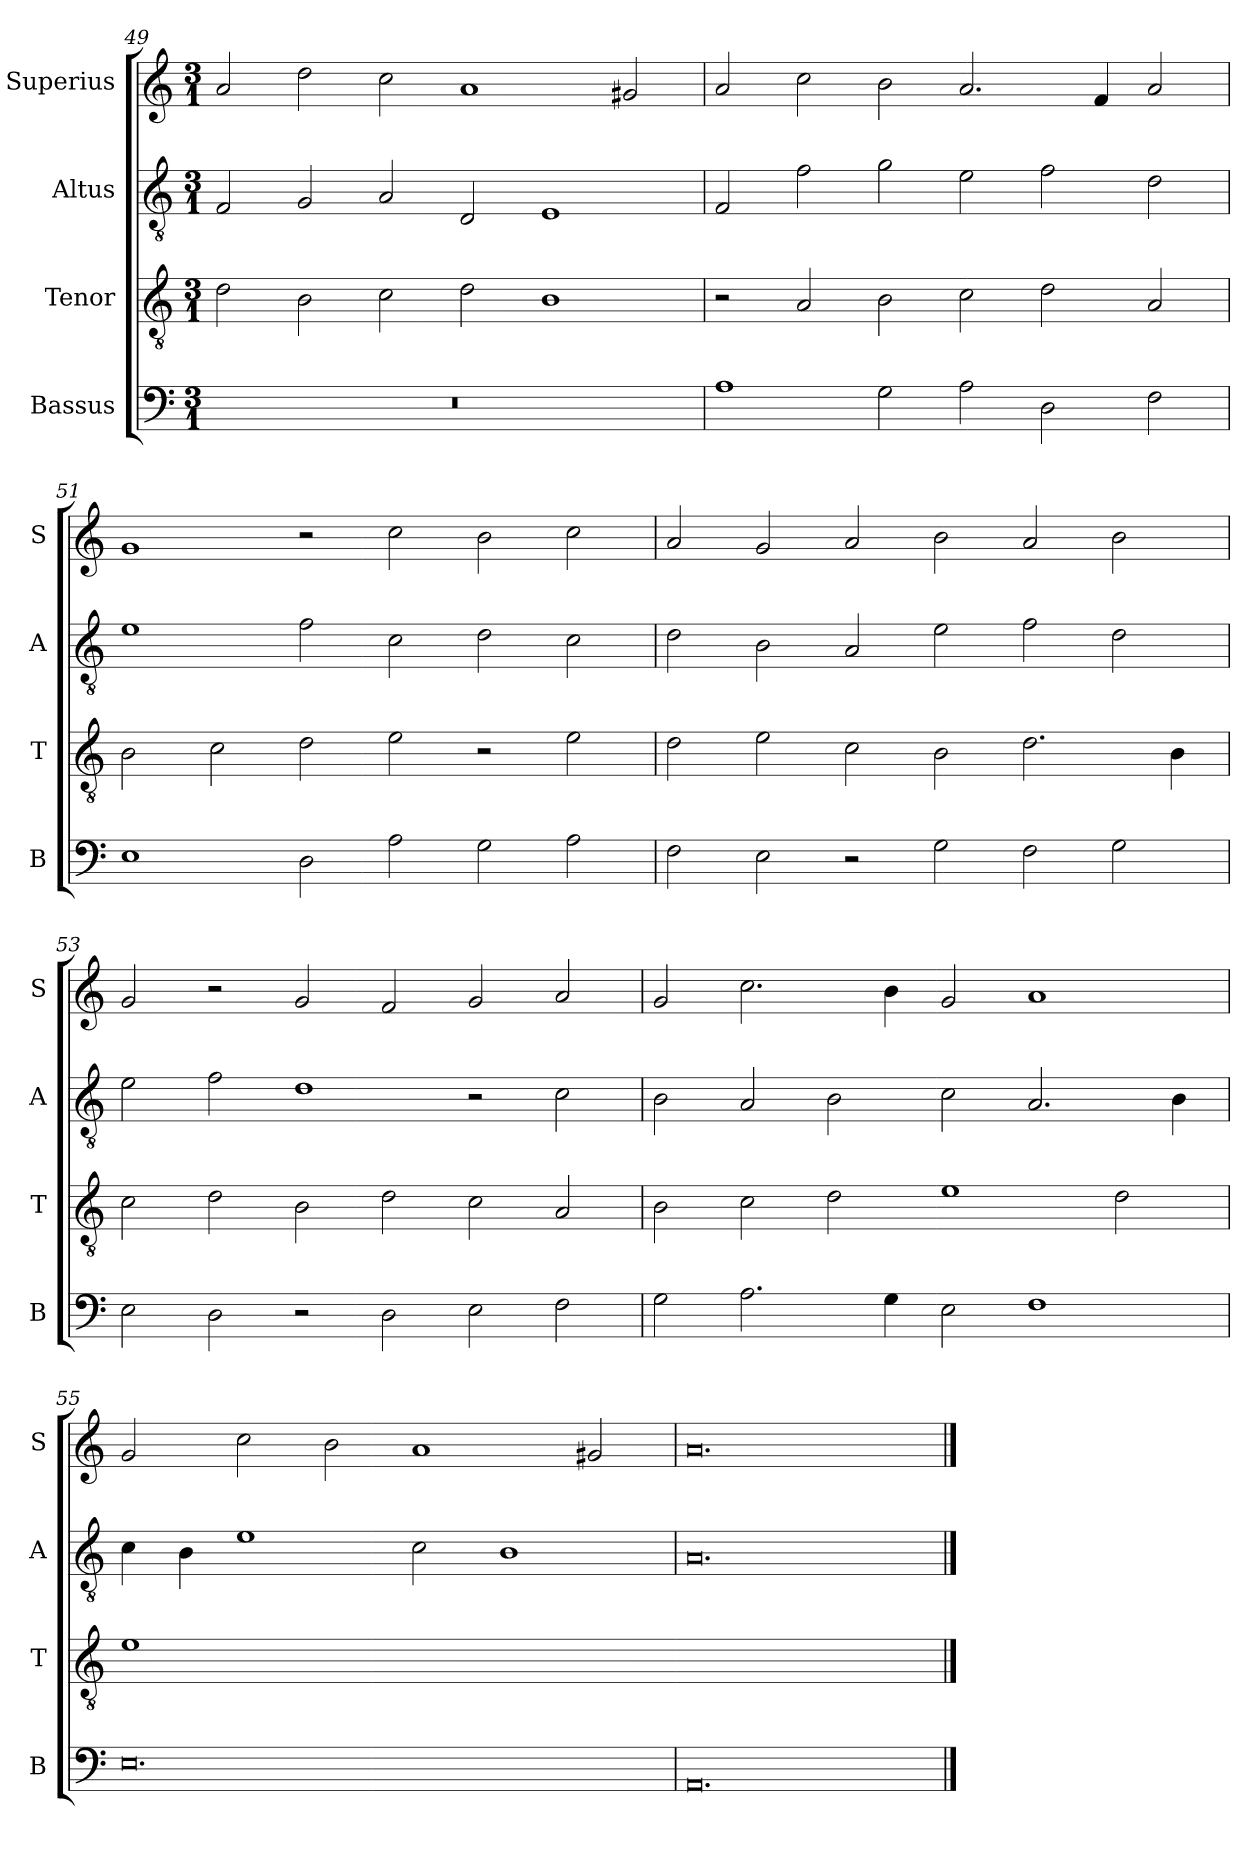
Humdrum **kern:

**kern	**kern	**kern	**kern
*part4	*part3	*part2	*part1
*staff4	*staff3	*staff2	*staff1
*I"Bassus	*I"Tenor	*I"Altus	*I"Superius
*I'B	*I'T	*I'A	*I'S
*clefF4	*clefGv2	*clefGv2	*clefG2
*k[]	*k[]	*k[]	*k[]
*M3/1	*M3/1	*M3/1	*M3/1
=49	=49	=49	=49
0.r	2d\	2F/	2a/
.	2B\	2G/	2dd\
.	2c\	2A/	2cc\
.	2d\	2D/	1a
.	1B	1E	.
.	.	.	2g#X/
=50	=50	=50	=50
1A	2r	2F/	2a/
.	2A/	2f\	2cc\
2G\	2B\	2g\	2b\
2A\	2c\	2e\	2.a/
2D\	2d\	2f\	.
.	.	.	4f/
2F\	2A/	2d\	2a/
=51	=51	=51	=51
1E	2B\	1e	1g
.	2c\	.	.
2D\	2d\	2f\	2r
2A\	2e\	2c\	2cc\
2G\	2r	2d\	2b\
2A\	2e\	2c\	2cc\
=52	=52	=52	=52
2F\	2d\	2d\	2a/
2E\	2e\	2B\	2g/
2r	2c\	2A/	2a/
2G\	2B\	2e\	2b\
2F\	2.d\	2f\	2a/
2G\	.	2d\	2b\
.	4B\	.	.
=53	=53	=53	=53
2E\	2c\	2e\	2g/
2D\	2d\	2f\	2r
2r	2B\	1d	2g/
2D\	2d\	.	2f/
2E\	2c\	2r	2g/
2F\	2A/	2c\	2a/
=54	=54	=54	=54
2G\	2B\	2B\	2g/
2.A\	2c\	2A/	2.cc\
.	2d\	2B\	.
4G\	.	.	4b\
2E\	1e	2c\	2g/
1F	.	2.A/	1a
.	2d\	.	.
.	.	4B\	.
=55	=55	=55	=55
0.E	[y1e	4c\	2g/
.	.	4B\	.
.	.	1e	2cc\
.	0eyy_	.	2b\
.	.	2c\	1a
.	.	1B	.
.	.	.	2g#X/
=56	=56-	=56	=56
0.AA	0.eyy]	0.A	0.a
==	==	==	==
*-	*-	*-	*-
